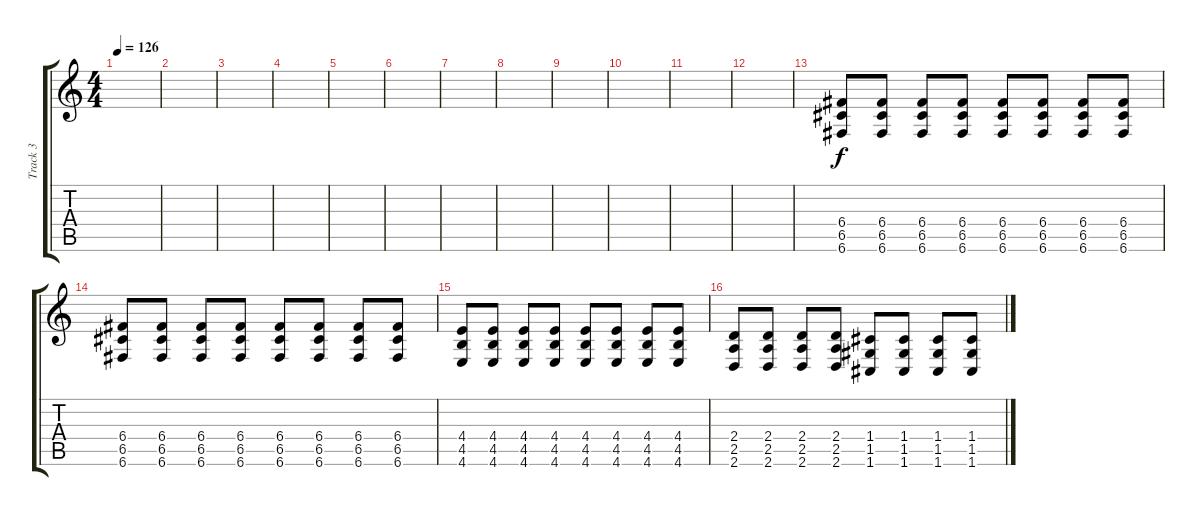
\track ("Track 3" "Track 3") {instrument distortionguitar}
\staff {score tabs}
\tuning (D4 A3 F3 C3 G2 C2) {hide}
\ts (4 4)
\tempo 126
\clef g2
\ks c
|
|
|
|
|
|
|
|
|
|
|
|
(6.4 6.5 6.6).8{instrument distortionguitar} (6.4 6.5 6.6).8 (6.4 6.5 6.6).8 (6.4 6.5 6.6).8 (6.4 6.5 6.6).8 (6.4 6.5 6.6).8 (6.4 6.5 6.6).8 (6.4 6.5 6.6).8 |
(6.4 6.5 6.6).8 (6.4 6.5 6.6).8 (6.4 6.5 6.6).8 (6.4 6.5 6.6).8 (6.4 6.5 6.6).8 (6.4 6.5 6.6).8 (6.4 6.5 6.6).8 (6.4 6.5 6.6).8 |
(4.4 4.5 4.6).8 (4.4 4.5 4.6).8 (4.4 4.5 4.6).8 (4.4 4.5 4.6).8 (4.4 4.5 4.6).8 (4.4 4.5 4.6).8 (4.4 4.5 4.6).8 (4.4 4.5 4.6).8 |
(2.4 2.5 2.6).8 (2.4 2.5 2.6).8 (2.4 2.5 2.6).8 (2.4 2.5 2.6).8 (1.4 1.5 1.6).8 (1.4 1.5 1.6).8 (1.4 1.5 1.6).8 (1.4 1.5 1.6).8
